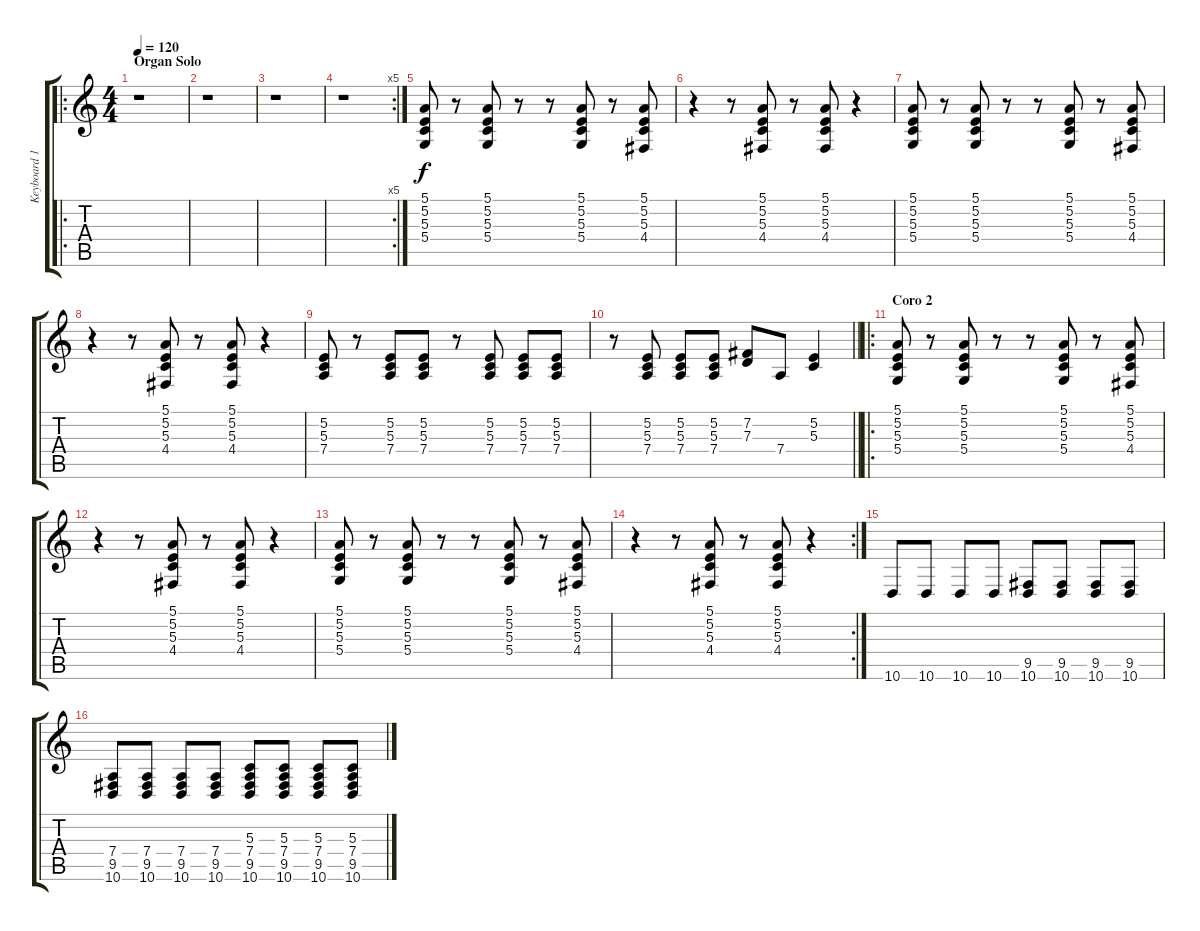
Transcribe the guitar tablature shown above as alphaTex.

\track ("Keyboard 1" "Keyboard 1") {instrument electricpiano2}
\staff {score tabs}
\tuning (E4 B3 G3 D3 A2 E2) {hide}
\ro
\ts (4 4)
\section ("" "Organ Solo")
\tempo 120
\clef g2
\ks c
r.1{dy f} |
r.1 |
r.1 |
\rc 5
r.1 |
(5.1 5.2 5.3 5.4).8 r.8 (5.1 5.2 5.3 5.4).8 r.8 r.8 (5.1 5.2 5.3 5.4).8 r.8 (5.1 5.2 5.3 4.4).8 |
r.4 r.8 (5.1 5.2 5.3 4.4).8 r.8 (5.1 5.2 5.3 4.4).8 r.4 |
(5.1 5.2 5.3 5.4).8 r.8 (5.1 5.2 5.3 5.4).8 r.8 r.8 (5.1 5.2 5.3 5.4).8 r.8 (5.1 5.2 5.3 4.4).8 |
r.4 r.8 (5.1 5.2 5.3 4.4).8 r.8 (5.1 5.2 5.3 4.4).8 r.4 |
(5.2 5.3 7.4).8 r.8 (5.2 5.3 7.4).8 (5.2 5.3 7.4).8 r.8 (5.2 5.3 7.4).8 (5.2 5.3 7.4).8 (5.2 5.3 7.4).8 |
\barLineRight lightlight
r.8 (5.2 5.3 7.4).8 (5.2 5.3 7.4).8 (5.2 5.3 7.4).8 (7.2 7.3).8 7.4.8 (5.2 5.3).4 |
\ro
\section ("" "Coro 2")
(5.1 5.2 5.3 5.4).8 r.8 (5.1 5.2 5.3 5.4).8 r.8 r.8 (5.1 5.2 5.3 5.4).8 r.8 (5.1 5.2 5.3 4.4).8 |
r.4 r.8 (5.1 5.2 5.3 4.4).8 r.8 (5.1 5.2 5.3 4.4).8 r.4 |
(5.1 5.2 5.3 5.4).8 r.8 (5.1 5.2 5.3 5.4).8 r.8 r.8 (5.1 5.2 5.3 5.4).8 r.8 (5.1 5.2 5.3 4.4).8 |
\rc 2
r.4 r.8 (5.1 5.2 5.3 4.4).8 r.8 (5.1 5.2 5.3 4.4).8 r.4 |
10.6.8 10.6.8 10.6.8 10.6.8 (9.5 10.6).8 (9.5 10.6).8 (9.5 10.6).8 (9.5 10.6).8 |
(7.4 9.5 10.6).8 (7.4 9.5 10.6).8 (7.4 9.5 10.6).8 (7.4 9.5 10.6).8 (5.3 7.4 9.5 10.6).8 (5.3 7.4 9.5 10.6).8 (5.3 7.4 9.5 10.6).8 (5.3 7.4 9.5 10.6).8
